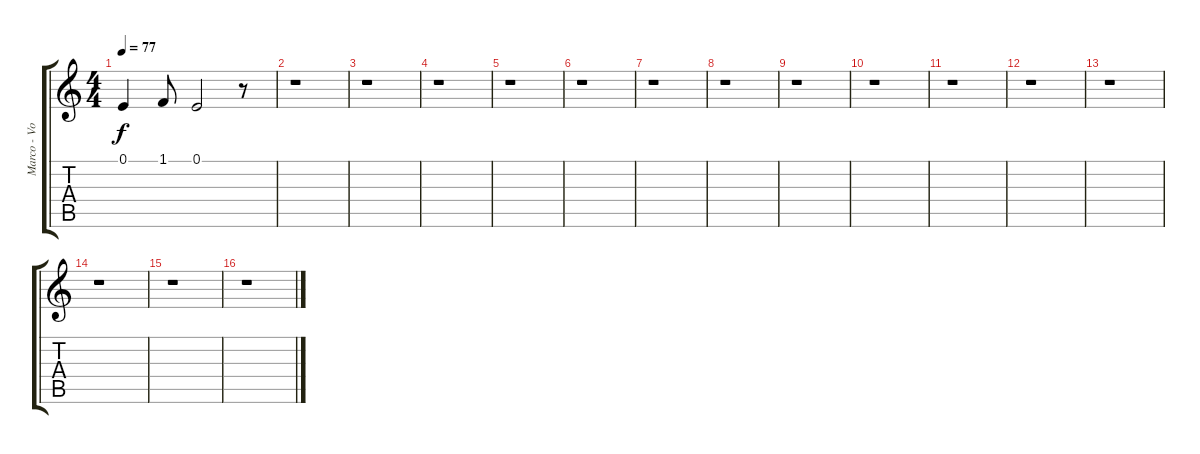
\track ("Marco - Vocals" "Marco - Vo") {mute instrument tenorsax}
\staff {score tabs}
\tuning (E4 B3 G3 D3 A2 E2) {hide}
\ts (4 4)
\tempo 77
\clef g2
\ks c
0.1.4{dy f} 1.1.8 0.1.2 r.8 |
r.1 |
r.1 |
r.1 |
r.1 |
r.1 |
r.1 |
r.1 |
r.1 |
r.1 |
r.1 |
r.1 |
r.1 |
r.1 |
r.1 |
r.1
